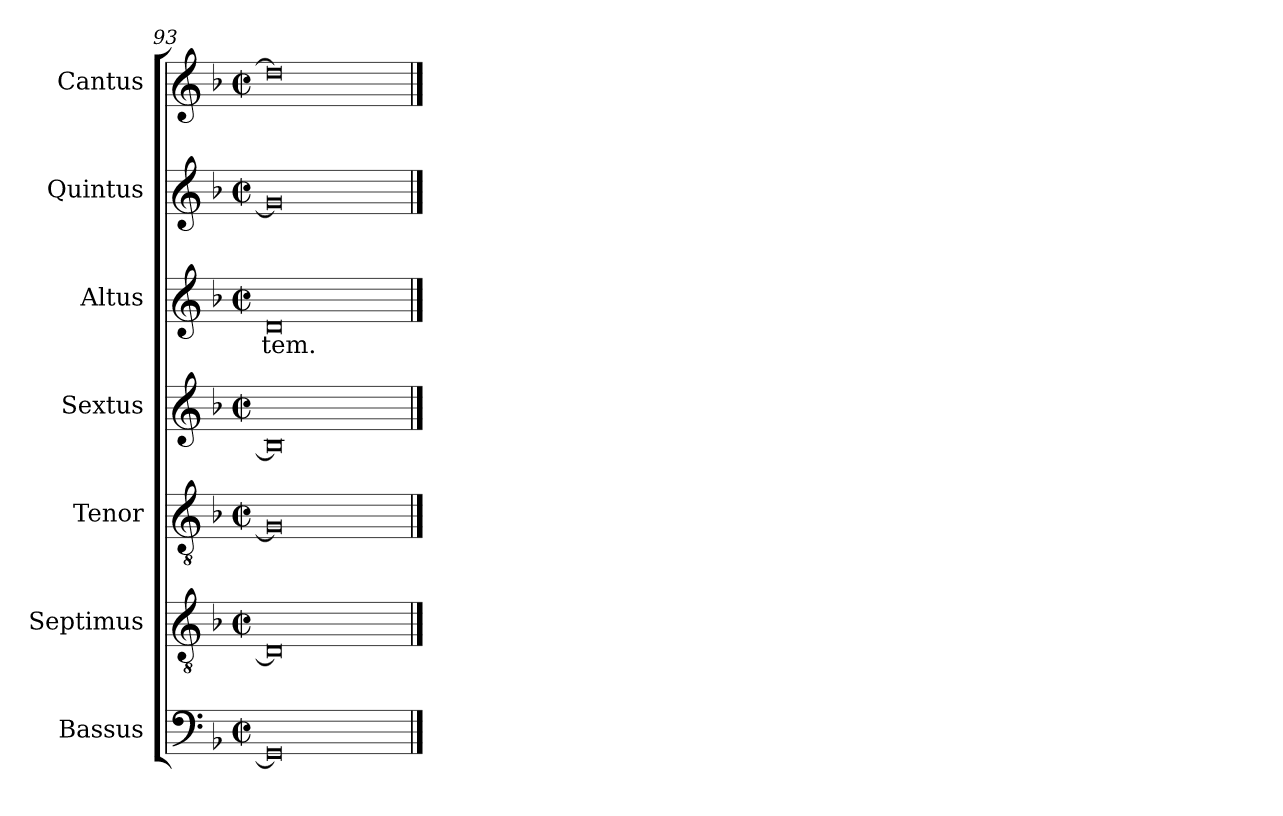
**kern	**text	**kern	**text	**kern	**text	**kern	**text	**kern	**text	**kern	**text	**kern	**text
*part7	*part7	*part6	*part6	*part5	*part5	*part4	*part4	*part3	*part3	*part2	*part2	*part1	*part1
*staff7	*staff7	*staff6	*staff6	*staff5	*staff5	*staff4	*staff4	*staff3	*staff3	*staff2	*staff2	*staff1	*staff1
*I"Bassus	*	*I"Septimus	*	*I"Tenor	*	*I"Sextus	*	*I"Altus	*	*I"Quintus	*	*I"Cantus	*
*clefF4	*	*clefGv2	*	*clefGv2	*	*clefG2	*	*clefG2	*	*clefG2	*	*clefG2	*
*k[b-]	*	*k[b-]	*	*k[b-]	*	*k[b-]	*	*k[b-]	*	*k[b-]	*	*k[b-]	*
*F:	*	*F:	*	*F:	*	*F:	*	*F:	*	*F:	*	*F:	*
*M2/2	*	*M2/2	*	*M2/2	*	*M2/2	*	*M2/2	*	*M2/2	*	*M2/2	*
*met(c|)	*	*met(c|)	*	*met(c|)	*	*met(c|)	*	*met(c|)	*	*met(c|)	*	*met(c|)	*
=93	=93	=93	=93	=93	=93	=93	=93	=93	=93	=93	=93	=93	=93
!	!LO:LY:b	!	!LO:LY:b	!	!LO:LY:b:cj	!	!LO:LY:b:cj	!	!LO:LY:b	!	!LO:LY:b:cj	!	!LO:LY:b:cj
0GG]	.	0D]	.	0G]	.	0B]	.	0d	-tem.	0g]	.	0dd]	.
==	==	==	==	==	==	==	==	==	==	==	==	==	==
*-	*-	*-	*-	*-	*-	*-	*-	*-	*-	*-	*-	*-	*-
